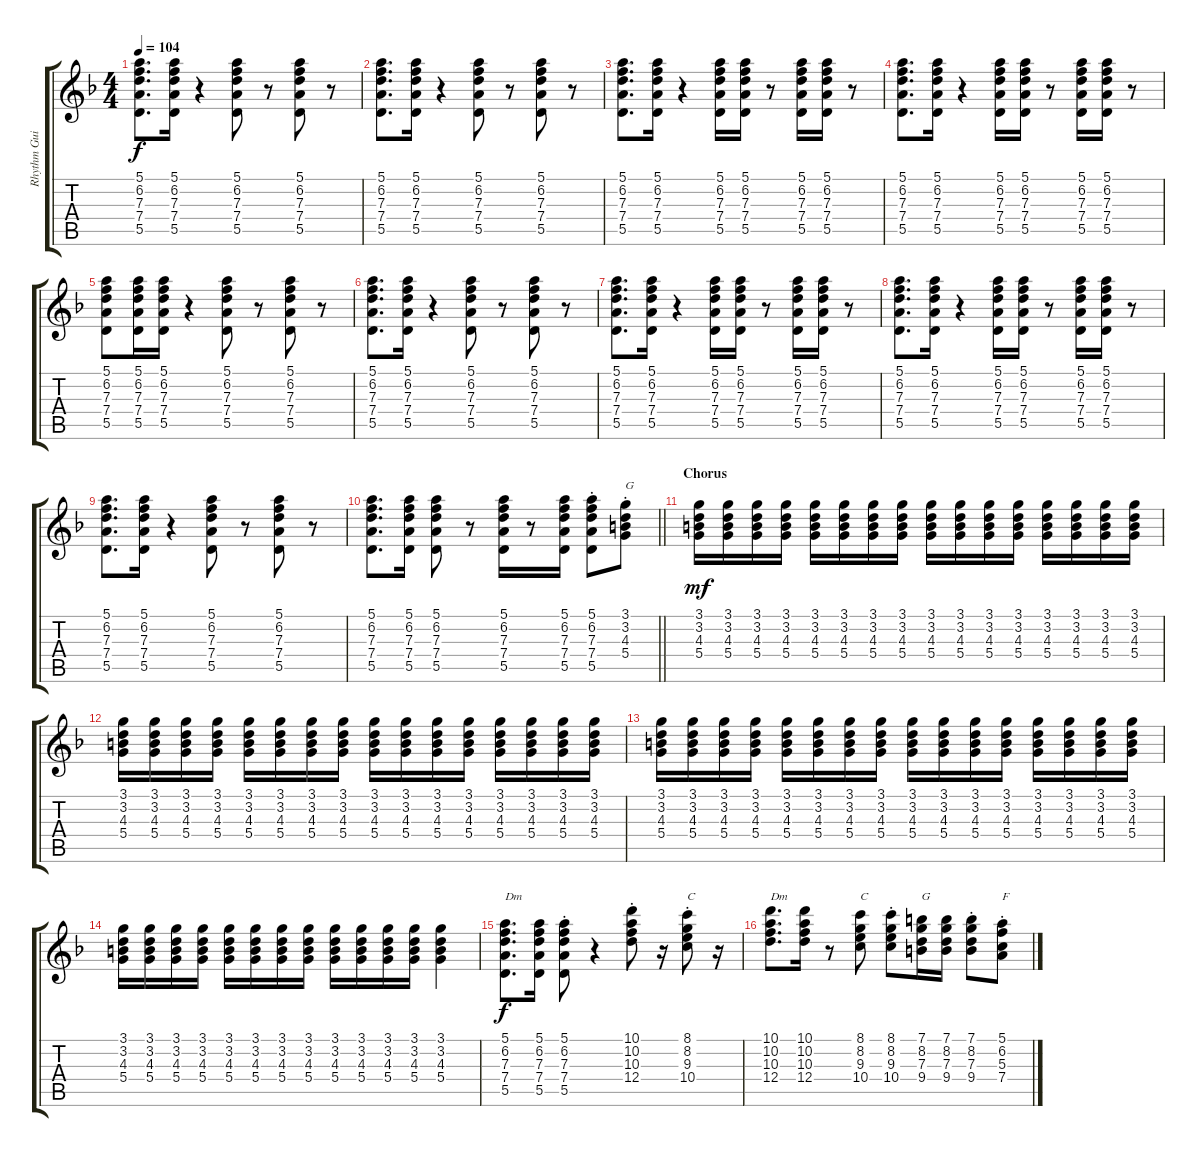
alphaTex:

\track ("Rhythm Guitar 1 ( David Gilmour )" "Rhythm Gui") {instrument electricguitarjazz}
\staff {score tabs}
\tuning (E4 B3 G3 D3 A2 E2) {hide}
\ts (4 4)
\tempo 104
\clef g2
\ks dminor
(5.1 6.2 7.3 7.4 5.5).8{d dy f} (5.1 6.2 7.3 7.4 5.5).16 r.4 (5.1 6.2 7.3 7.4 5.5).8 r.8 (5.1 6.2 7.3 7.4 5.5).8 r.8 |
(5.1 6.2 7.3 7.4 5.5).8{d} (5.1 6.2 7.3 7.4 5.5).16 r.4 (5.1 6.2 7.3 7.4 5.5).8 r.8 (5.1 6.2 7.3 7.4 5.5).8 r.8 |
(5.1 6.2 7.3 7.4 5.5).8{d} (5.1 6.2 7.3 7.4 5.5).16 r.4 (5.1 6.2 7.3 7.4 5.5).16 (5.1 6.2 7.3 7.4 5.5).16 r.8 (5.1 6.2 7.3 7.4 5.5).16 (5.1 6.2 7.3 7.4 5.5).16 r.8 |
(5.1 6.2 7.3 7.4 5.5).8{d} (5.1 6.2 7.3 7.4 5.5).16 r.4 (5.1 6.2 7.3 7.4 5.5).16 (5.1 6.2 7.3 7.4 5.5).16 r.8 (5.1 6.2 7.3 7.4 5.5).16 (5.1 6.2 7.3 7.4 5.5).16 r.8 |
(5.1 6.2 7.3 7.4 5.5).8 (5.1 6.2 7.3 7.4 5.5).16 (5.1 6.2 7.3 7.4 5.5).16 r.4 (5.1 6.2 7.3 7.4 5.5).8 r.8 (5.1 6.2 7.3 7.4 5.5).8 r.8 |
(5.1 6.2 7.3 7.4 5.5).8{d} (5.1 6.2 7.3 7.4 5.5).16 r.4 (5.1 6.2 7.3 7.4 5.5).8 r.8 (5.1 6.2 7.3 7.4 5.5).8 r.8 |
(5.1 6.2 7.3 7.4 5.5).8{d} (5.1 6.2 7.3 7.4 5.5).16 r.4 (5.1 6.2 7.3 7.4 5.5).16 (5.1 6.2 7.3 7.4 5.5).16 r.8 (5.1 6.2 7.3 7.4 5.5).16 (5.1 6.2 7.3 7.4 5.5).16 r.8 |
(5.1 6.2 7.3 7.4 5.5).8{d} (5.1 6.2 7.3 7.4 5.5).16 r.4 (5.1 6.2 7.3 7.4 5.5).16 (5.1 6.2 7.3 7.4 5.5).16 r.8 (5.1 6.2 7.3 7.4 5.5).16 (5.1 6.2 7.3 7.4 5.5).16 r.8 |
(5.1 6.2 7.3 7.4 5.5).8{d} (5.1 6.2 7.3 7.4 5.5).16 r.4 (5.1 6.2 7.3 7.4 5.5).8 r.8 (5.1 6.2 7.3 7.4 5.5).8 r.8 |
\barLineRight lightlight
(5.1 6.2 7.3 7.4 5.5).8{d} (5.1 6.2 7.3 7.4 5.5).16 (5.1 6.2 7.3 7.4 5.5).8 r.8 (5.1 6.2 7.3 7.4 5.5).16 r.8 (5.1 6.2 7.3 7.4 5.5).16 (5.1{st} 6.2{st} 7.3{st} 7.4{st} 5.5{st}).8 (3.1{st} 3.2{st} 4.3{st} 5.4{st}).8{txt "G"} |
\section ("" "Chorus")
(3.1 3.2 4.3 5.4).16{dy mf} (3.1 3.2 4.3 5.4).16 (3.1 3.2 4.3 5.4).16 (3.1 3.2 4.3 5.4).16 (3.1 3.2 4.3 5.4).16 (3.1 3.2 4.3 5.4).16 (3.1 3.2 4.3 5.4).16 (3.1 3.2 4.3 5.4).16 (3.1 3.2 4.3 5.4).16 (3.1 3.2 4.3 5.4).16 (3.1 3.2 4.3 5.4).16 (3.1 3.2 4.3 5.4).16 (3.1 3.2 4.3 5.4).16 (3.1 3.2 4.3 5.4).16 (3.1 3.2 4.3 5.4).16 (3.1 3.2 4.3 5.4).16 |
(3.1 3.2 4.3 5.4).16 (3.1 3.2 4.3 5.4).16 (3.1 3.2 4.3 5.4).16 (3.1 3.2 4.3 5.4).16 (3.1 3.2 4.3 5.4).16 (3.1 3.2 4.3 5.4).16 (3.1 3.2 4.3 5.4).16 (3.1 3.2 4.3 5.4).16 (3.1 3.2 4.3 5.4).16 (3.1 3.2 4.3 5.4).16 (3.1 3.2 4.3 5.4).16 (3.1 3.2 4.3 5.4).16 (3.1 3.2 4.3 5.4).16 (3.1 3.2 4.3 5.4).16 (3.1 3.2 4.3 5.4).16 (3.1 3.2 4.3 5.4).16 |
(3.1 3.2 4.3 5.4).16 (3.1 3.2 4.3 5.4).16 (3.1 3.2 4.3 5.4).16 (3.1 3.2 4.3 5.4).16 (3.1 3.2 4.3 5.4).16 (3.1 3.2 4.3 5.4).16 (3.1 3.2 4.3 5.4).16 (3.1 3.2 4.3 5.4).16 (3.1 3.2 4.3 5.4).16 (3.1 3.2 4.3 5.4).16 (3.1 3.2 4.3 5.4).16 (3.1 3.2 4.3 5.4).16 (3.1 3.2 4.3 5.4).16 (3.1 3.2 4.3 5.4).16 (3.1 3.2 4.3 5.4).16 (3.1 3.2 4.3 5.4).16 |
(3.1 3.2 4.3 5.4).16 (3.1 3.2 4.3 5.4).16 (3.1 3.2 4.3 5.4).16 (3.1 3.2 4.3 5.4).16 (3.1 3.2 4.3 5.4).16 (3.1 3.2 4.3 5.4).16 (3.1 3.2 4.3 5.4).16 (3.1 3.2 4.3 5.4).16 (3.1 3.2 4.3 5.4).16 (3.1 3.2 4.3 5.4).16 (3.1 3.2 4.3 5.4).16 (3.1 3.2 4.3 5.4).16 (3.1 3.2 4.3 5.4).4 |
(5.1 6.2 7.3 7.4 5.5).8{d txt "Dm" dy f} (5.1 6.2 7.3 7.4 5.5).16 (5.1{st} 6.2{st} 7.3{st} 7.4{st} 5.5{st}).8 r.4 (10.1{st} 10.2{st} 10.3{st} 12.4{st}).8 r.16 (8.1{st} 8.2{st} 9.3{st} 10.4{st}).8{txt "C"} r.16 |
(10.1 10.2 10.3 12.4).8{d txt "Dm"} (10.1 10.2 10.3 12.4).16 r.8 (8.1 8.2 9.3 10.4).8{txt "C"} (8.1{st} 8.2{st} 9.3{st} 10.4{st}).8 (7.1 8.2 7.3 9.4).16{txt "G"} (7.1 8.2 7.3 9.4).16 (7.1{st} 8.2{st} 7.3{st} 9.4{st}).8 (5.1{st} 6.2{st} 5.3{st} 7.4{st}).8{txt "F"}
